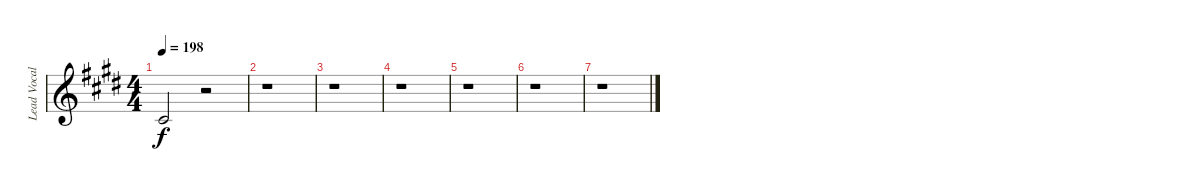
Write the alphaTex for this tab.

\track ("Lead Vocals" "Lead Vocal") {instrument lead6voice}
\staff {score}
\tuning (Eb4 Bb3 Gb3 Db3 Ab2 Db2) {hide}
\ts (4 4)
\tempo 198
\clef g2
\ks e
7.3{t}.2{dy f} r.2 |
r.1 |
r.1 |
r.1 |
r.1 |
r.1 |
r.1
